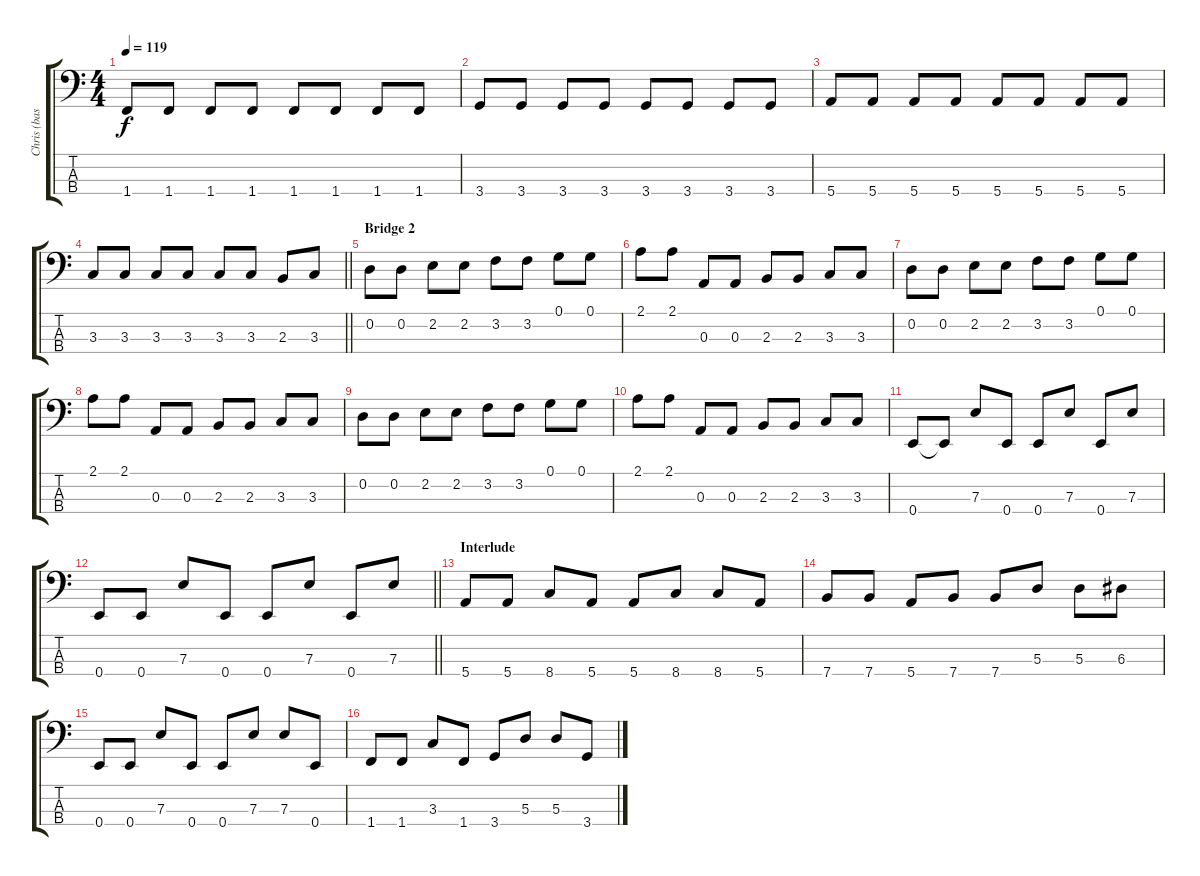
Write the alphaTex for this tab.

\track ("Chris (bass)" "Chris (bas") {solo instrument fretlessbass}
\staff {score tabs}
\tuning (G2 D2 A1 E1) {hide}
\ts (4 4)
\tempo 119
\clef f4
\ks c
1.4.8{dy f} 1.4.8 1.4.8 1.4.8 1.4.8 1.4.8 1.4.8 1.4.8 |
3.4.8 3.4.8 3.4.8 3.4.8 3.4.8 3.4.8 3.4.8 3.4.8 |
5.4.8 5.4.8 5.4.8 5.4.8 5.4.8 5.4.8 5.4.8 5.4.8 |
\barLineRight lightlight
3.3.8 3.3.8 3.3.8 3.3.8 3.3.8 3.3.8 2.3.8 3.3.8 |
\section ("" "Bridge 2")
0.2.8 0.2.8 2.2.8 2.2.8 3.2.8 3.2.8 0.1.8 0.1.8 |
2.1.8 2.1.8 0.3.8 0.3.8 2.3.8 2.3.8 3.3.8 3.3.8 |
0.2.8 0.2.8 2.2.8 2.2.8 3.2.8 3.2.8 0.1.8 0.1.8 |
2.1.8 2.1.8 0.3.8 0.3.8 2.3.8 2.3.8 3.3.8 3.3.8 |
0.2.8 0.2.8 2.2.8 2.2.8 3.2.8 3.2.8 0.1.8 0.1.8 |
2.1.8 2.1.8 0.3.8 0.3.8 2.3.8 2.3.8 3.3.8 3.3.8 |
0.4.8 0.4{t}.8 7.3.8 0.4.8 0.4.8 7.3.8 0.4.8 7.3.8 |
\barLineRight lightlight
0.4.8 0.4.8 7.3.8 0.4.8 0.4.8 7.3.8 0.4.8 7.3.8 |
\section ("" "Interlude")
5.4.8 5.4.8 8.4.8 5.4.8 5.4.8 8.4.8 8.4.8 5.4.8 |
7.4.8 7.4.8 5.4.8 7.4.8 7.4.8 5.3.8 5.3.8 6.3.8 |
0.4.8 0.4.8 7.3.8 0.4.8 0.4.8 7.3.8 7.3.8 0.4.8 |
1.4.8 1.4.8 3.3.8 1.4.8 3.4.8 5.3.8 5.3.8 3.4.8
